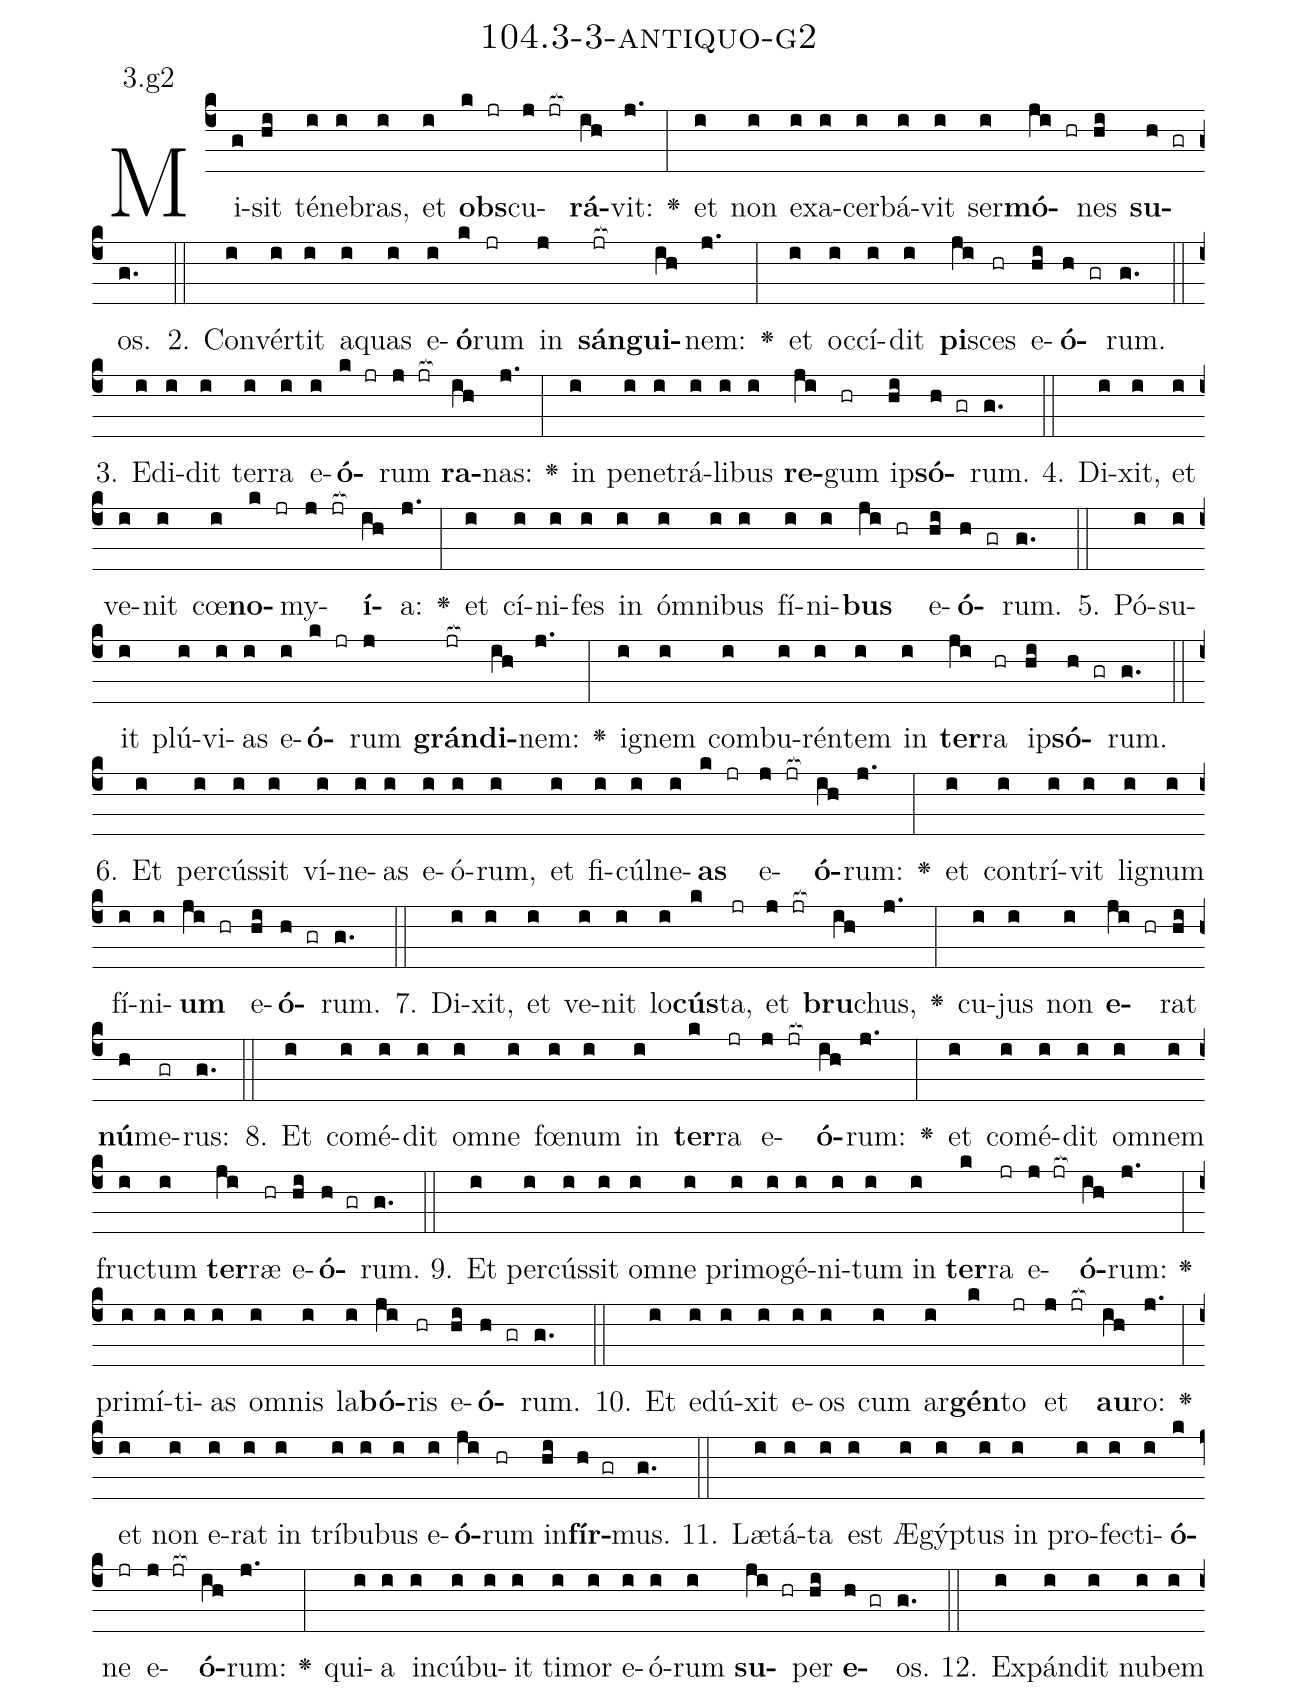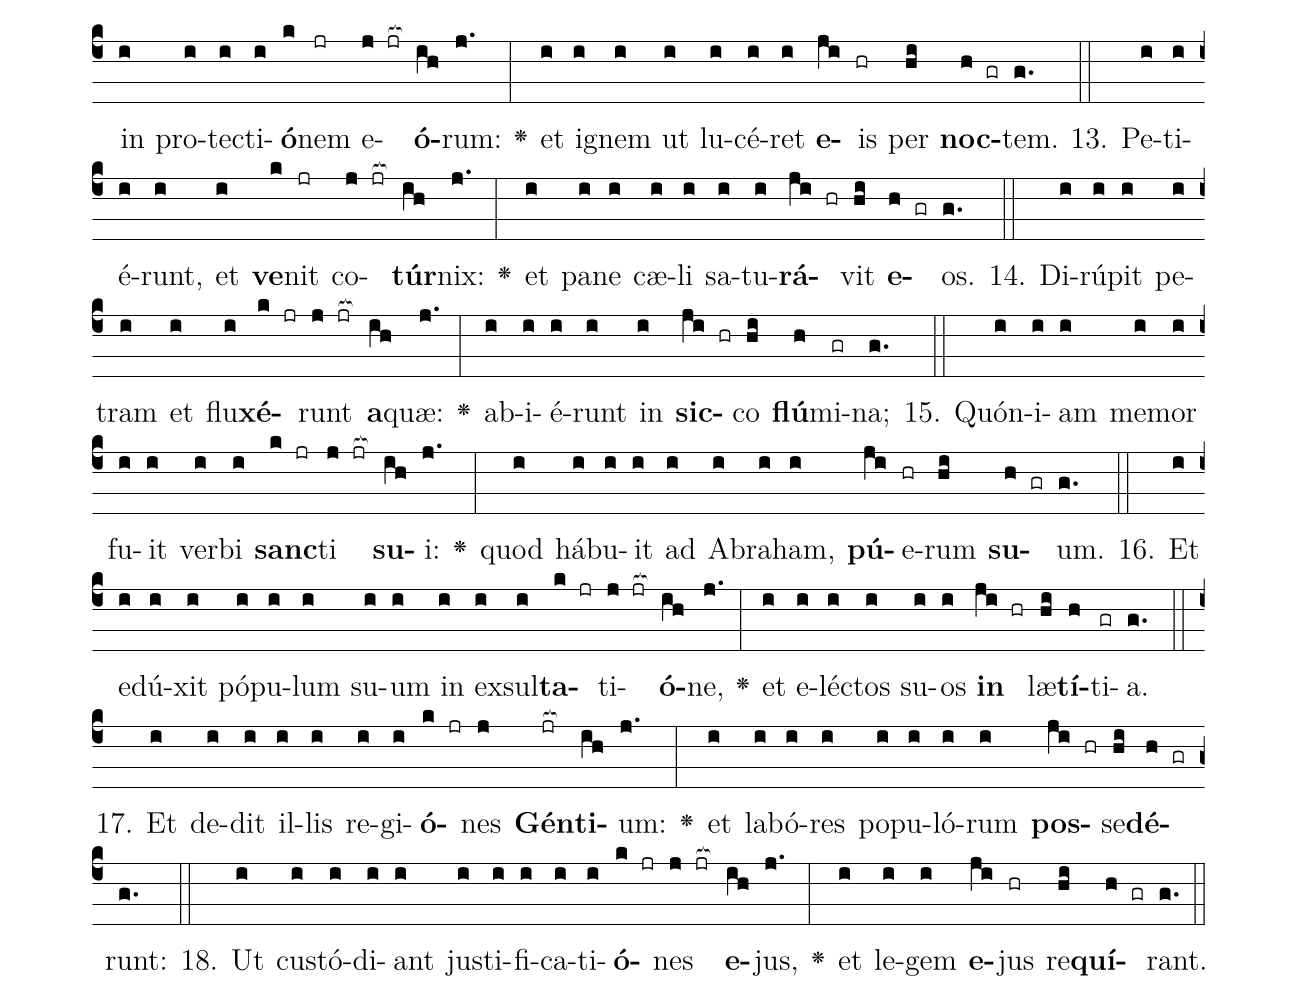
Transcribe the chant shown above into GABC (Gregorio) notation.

name: 104.3-3-antiquo-g2;
annotation: 3.g2;
%%
(c4)Mi(g)sit(hi) té(i)ne(i)bras,(i) et(i) <b>obs</b>(k jr)cu(j jr[ocb:1{])<b>rá</b>(ih[ocb:0}])vit:(j.) <v>\greheightstar</v>(:) et(i) non(i) ex(i)a(i)cer(i)bá(i)vit(i) ser(i)<b>mó</b>(ji hr)nes(hi) <b>su</b>(h gr)os.(g.) (::)
2. Con(i)vér(i)tit(i) a(i)quas(i) e(i)<b>ó</b>(k)rum(jr) in(j) <b>sán</b>(jr[ocb:1{])<b>gui</b>(ih[ocb:0}])nem:(j.) <v>\greheightstar</v>(:) et(i) oc(i)cí(i)dit(i) <b>pi</b>(ji)sces(hr) e(hi)<b>ó</b>(h gr)rum.(g.) (::)
3. E(i)di(i)dit(i) ter(i)ra(i) e(i)<b>ó</b>(k jr)rum(j jr[ocb:1{]) <b>ra</b>(ih[ocb:0}])nas:(j.) <v>\greheightstar</v>(:) in(i) pe(i)ne(i)trá(i)li(i)bus(i) <b>re</b>(ji)gum(hr) ip(hi)<b>só</b>(h gr)rum.(g.) (::)
4. Di(i)xit,(i) et(i) ve(i)nit(i) cœ(i)<b>no</b>(k jr)my(j jr[ocb:1{])<b>í</b>(ih[ocb:0}])a:(j.) <v>\greheightstar</v>(:) et(i) cí(i)ni(i)fes(i) in(i) óm(i)ni(i)bus(i) fí(i)ni(i)<b>bus</b>(ji hr) e(hi)<b>ó</b>(h gr)rum.(g.) (::)
5. Pó(i)su(i)it(i) plú(i)vi(i)as(i) e(i)<b>ó</b>(k jr)rum(j) <b>grán</b>(jr[ocb:1{])<b>di</b>(ih[ocb:0}])nem:(j.) <v>\greheightstar</v>(:) i(i)gnem(i) com(i)bu(i)rén(i)tem(i) in(i) <b>ter</b>(ji)ra(hr) ip(hi)<b>só</b>(h gr)rum.(g.) (::)
6. Et(i) per(i)cús(i)sit(i) ví(i)ne(i)as(i) e(i)ó(i)rum,(i) et(i) fi(i)cúl(i)ne(i)<b>as</b>(k jr) e(j jr[ocb:1{])<b>ó</b>(ih[ocb:0}])rum:(j.) <v>\greheightstar</v>(:) et(i) con(i)trí(i)vit(i) li(i)gnum(i) fí(i)ni(i)<b>um</b>(ji hr) e(hi)<b>ó</b>(h gr)rum.(g.) (::)
7. Di(i)xit,(i) et(i) ve(i)nit(i) lo(i)<b>cús</b>(k)ta,(jr) et(j jr[ocb:1{]) <b>bru</b>(ih[ocb:0}])chus,(j.) <v>\greheightstar</v>(:) cu(i)jus(i) non(i) <b>e</b>(ji hr)rat(hi) <b>nú</b>(h)me(gr)rus:(g.) (::)
8. Et(i) com(i)é(i)dit(i) om(i)ne(i) fœ(i)num(i) in(i) <b>ter</b>(k)ra(jr) e(j jr[ocb:1{])<b>ó</b>(ih[ocb:0}])rum:(j.) <v>\greheightstar</v>(:) et(i) com(i)é(i)dit(i) om(i)nem(i) fruc(i)tum(i) <b>ter</b>(ji)ræ(hr) e(hi)<b>ó</b>(h gr)rum.(g.) (::)
9. Et(i) per(i)cús(i)sit(i) om(i)ne(i) pri(i)mo(i)gé(i)ni(i)tum(i) in(i) <b>ter</b>(k)ra(jr) e(j jr[ocb:1{])<b>ó</b>(ih[ocb:0}])rum:(j.) <v>\greheightstar</v>(:) pri(i)mí(i)ti(i)as(i) om(i)nis(i) la(i)<b>bó</b>(ji)ris(hr) e(hi)<b>ó</b>(h gr)rum.(g.) (::)
10. Et(i) e(i)dú(i)xit(i) e(i)os(i) cum(i) ar(i)<b>gén</b>(k)to(jr) et(j jr[ocb:1{]) <b>au</b>(ih[ocb:0}])ro:(j.) <v>\greheightstar</v>(:) et(i) non(i) e(i)rat(i) in(i) trí(i)bu(i)bus(i) e(i)<b>ó</b>(ji)rum(hr) in(hi)<b>fír</b>(h gr)mus.(g.) (::)
11. Læ(i)tá(i)ta(i) est(i) Æ(i)gýp(i)tus(i) in(i) pro(i)fec(i)ti(i)<b>ó</b>(k)ne(jr) e(j jr[ocb:1{])<b>ó</b>(ih[ocb:0}])rum:(j.) <v>\greheightstar</v>(:) qui(i)a(i) in(i)cú(i)bu(i)it(i) ti(i)mor(i) e(i)ó(i)rum(i) <b>su</b>(ji hr)per(hi) <b>e</b>(h gr)os.(g.) (::)
12. Ex(i)pán(i)dit(i) nu(i)bem(i) in(i) pro(i)tec(i)ti(i)<b>ó</b>(k)nem(jr) e(j jr[ocb:1{])<b>ó</b>(ih[ocb:0}])rum:(j.) <v>\greheightstar</v>(:) et(i) i(i)gnem(i) ut(i) lu(i)cé(i)ret(i) <b>e</b>(ji)is(hr) per(hi) <b>noc</b>(h gr)tem.(g.) (::)
13. Pe(i)ti(i)é(i)runt,(i) et(i) <b>ve</b>(k)nit(jr) co(j jr[ocb:1{])<b>túr</b>(ih[ocb:0}])nix:(j.) <v>\greheightstar</v>(:) et(i) pa(i)ne(i) cæ(i)li(i) sa(i)tu(i)<b>rá</b>(ji hr)vit(hi) <b>e</b>(h gr)os.(g.) (::)
14. Di(i)rú(i)pit(i) pe(i)tram(i) et(i) flu(i)<b>xé</b>(k jr)runt(j jr[ocb:1{]) <b>a</b>(ih[ocb:0}])quæ:(j.) <v>\greheightstar</v>(:) ab(i)i(i)é(i)runt(i) in(i) <b>sic</b>(ji hr)co(hi) <b>flú</b>(h)mi(gr)na;(g.) (::)
15. Quón(i)i(i)am(i) me(i)mor(i) fu(i)it(i) ver(i)bi(i) <b>sanc</b>(k jr)ti(j jr[ocb:1{]) <b>su</b>(ih[ocb:0}])i:(j.) <v>\greheightstar</v>(:) quod(i) há(i)bu(i)it(i) ad(i) A(i)bra(i)ham,(i) <b>pú</b>(ji)e(hr)rum(hi) <b>su</b>(h gr)um.(g.) (::)
16. Et(i) e(i)dú(i)xit(i) pó(i)pu(i)lum(i) su(i)um(i) in(i) ex(i)sul(i)<b>ta</b>(k jr)ti(j jr[ocb:1{])<b>ó</b>(ih[ocb:0}])ne,(j.) <v>\greheightstar</v>(:) et(i) e(i)léc(i)tos(i) su(i)os(i) <b>in</b>(ji hr) læ(hi)<b>tí</b>(h)ti(gr)a.(g.) (::)
17. Et(i) de(i)dit(i) il(i)lis(i) re(i)gi(i)<b>ó</b>(k jr)nes(j) <b>Gén</b>(jr[ocb:1{])<b>ti</b>(ih[ocb:0}])um:(j.) <v>\greheightstar</v>(:) et(i) la(i)bó(i)res(i) po(i)pu(i)ló(i)rum(i) <b>pos</b>(ji hr)se(hi)<b>dé</b>(h gr)runt:(g.) (::)
18. Ut(i) cus(i)tó(i)di(i)ant(i) jus(i)ti(i)fi(i)ca(i)ti(i)<b>ó</b>(k jr)nes(j jr[ocb:1{]) <b>e</b>(ih[ocb:0}])jus,(j.) <v>\greheightstar</v>(:) et(i) le(i)gem(i) <b>e</b>(ji)jus(hr) re(hi)<b>quí</b>(h gr)rant.(g.) (::)
